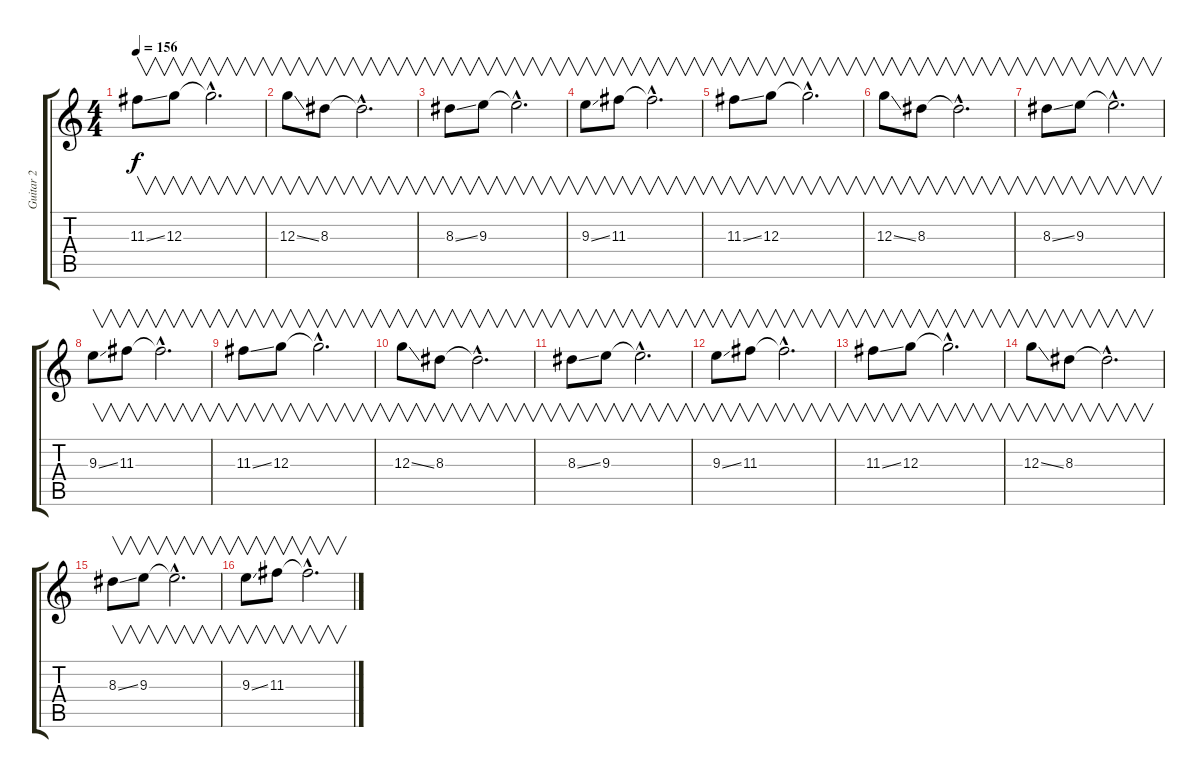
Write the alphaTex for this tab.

\track ("Guitar 2" "Guitar 2") {instrument distortionguitar}
\staff {score tabs}
\tuning (E4 B3 G3 D3 A2 D2) {hide}
\ts (4 4)
\tempo 156
\clef g2
\ks c
11.3{ss}.8{v dy f} 12.3.8{v} 12.3{hac t}.2{v d} |
12.3{ss}.8{v} 8.3.8{v} 8.3{hac t}.2{v d} |
8.3{ss}.8{v} 9.3.8{v} 9.3{hac t}.2{v d} |
9.3{ss}.8{v} 11.3.8{v} 11.3{hac t}.2{v d} |
11.3{ss}.8{v} 12.3.8{v} 12.3{hac t}.2{v d} |
12.3{ss}.8{v} 8.3.8{v} 8.3{hac t}.2{v d} |
8.3{ss}.8{v} 9.3.8{v} 9.3{hac t}.2{v d} |
9.3{ss}.8{v} 11.3.8{v} 11.3{hac t}.2{v d} |
11.3{ss}.8{v} 12.3.8{v} 12.3{hac t}.2{v d} |
12.3{ss}.8{v} 8.3.8{v} 8.3{hac t}.2{v d} |
8.3{ss}.8{v} 9.3.8{v} 9.3{hac t}.2{v d} |
9.3{ss}.8{v} 11.3.8{v} 11.3{hac t}.2{v d} |
11.3{ss}.8{v} 12.3.8{v} 12.3{hac t}.2{v d} |
12.3{ss}.8{v} 8.3.8{v} 8.3{hac t}.2{v d} |
8.3{ss}.8{v} 9.3.8{v} 9.3{hac t}.2{v d} |
9.3{ss}.8{v} 11.3.8{v} 11.3{hac t}.2{v d}
